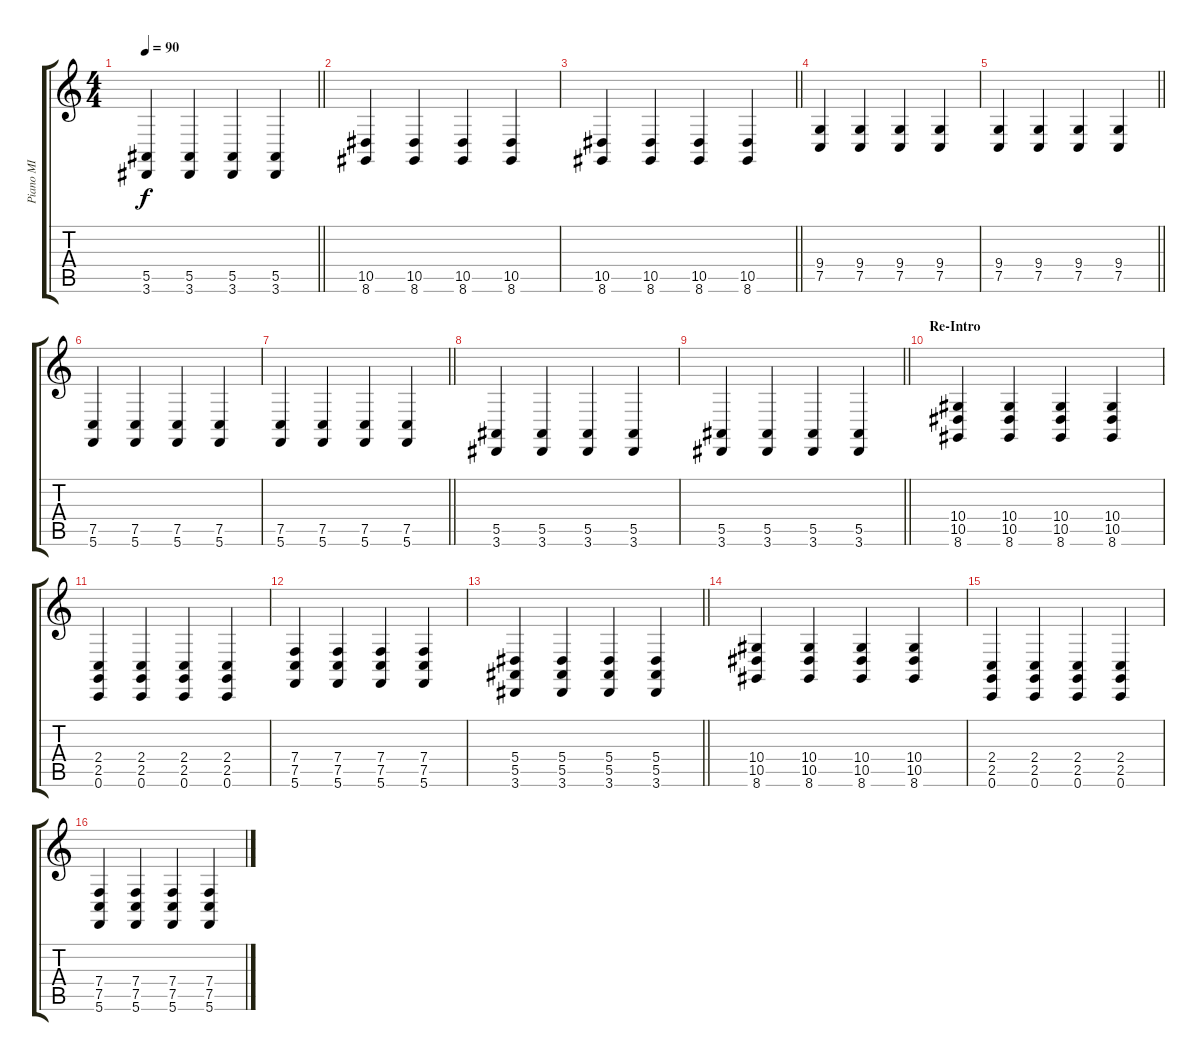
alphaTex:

\track ("Piano MI" "Piano MI") {instrument brightacousticpiano}
\staff {score tabs}
\tuning (C4 G3 Eb3 Bb2 F2 C2) {hide}
\ts (4 4)
\tempo 90
\clef g2
\barLineRight lightlight
\ks c
(5.5 3.6).4{dy f} (5.5 3.6).4 (5.5 3.6).4 (5.5 3.6).4 |
(10.5 8.6).4 (10.5 8.6).4 (10.5 8.6).4 (10.5 8.6).4 |
\barLineRight lightlight
(10.5 8.6).4 (10.5 8.6).4 (10.5 8.6).4 (10.5 8.6).4 |
(9.4 7.5).4 (9.4 7.5).4 (9.4 7.5).4 (9.4 7.5).4 |
\barLineRight lightlight
(9.4 7.5).4 (9.4 7.5).4 (9.4 7.5).4 (9.4 7.5).4 |
(7.5 5.6).4 (7.5 5.6).4 (7.5 5.6).4 (7.5 5.6).4 |
\barLineRight lightlight
(7.5 5.6).4 (7.5 5.6).4 (7.5 5.6).4 (7.5 5.6).4 |
(5.5 3.6).4 (5.5 3.6).4 (5.5 3.6).4 (5.5 3.6).4 |
\barLineRight lightlight
(5.5 3.6).4 (5.5 3.6).4 (5.5 3.6).4 (5.5 3.6).4 |
\section ("" "Re-Intro")
(10.4 10.5 8.6).4 (10.4 10.5 8.6).4 (10.4 10.5 8.6).4 (10.4 10.5 8.6).4 |
(2.4 2.5 0.6).4 (2.4 2.5 0.6).4 (2.4 2.5 0.6).4 (2.4 2.5 0.6).4 |
(7.4 7.5 5.6).4 (7.4 7.5 5.6).4 (7.4 7.5 5.6).4 (7.4 7.5 5.6).4 |
\barLineRight lightlight
(5.4 5.5 3.6).4 (5.4 5.5 3.6).4 (5.4 5.5 3.6).4 (5.4 5.5 3.6).4 |
(10.4 10.5 8.6).4 (10.4 10.5 8.6).4 (10.4 10.5 8.6).4 (10.4 10.5 8.6).4 |
(2.4 2.5 0.6).4 (2.4 2.5 0.6).4 (2.4 2.5 0.6).4 (2.4 2.5 0.6).4 |
(7.4 7.5 5.6).4 (7.4 7.5 5.6).4 (7.4 7.5 5.6).4 (7.4 7.5 5.6).4
